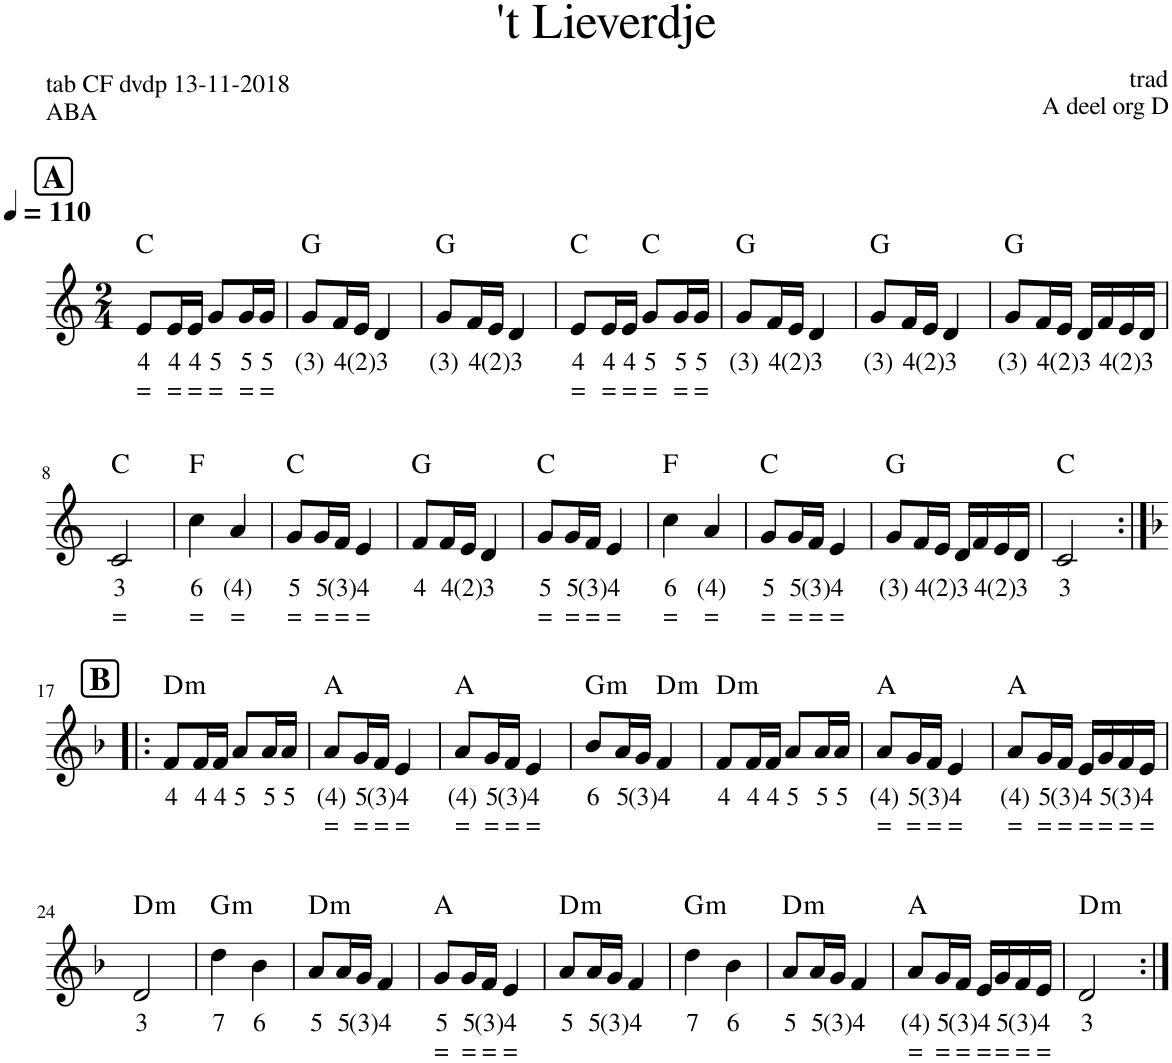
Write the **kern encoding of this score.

**kern	**text	**text	**harte
*part1	*part1	*part1	*part1
*staff1	*staff1	*staff1	*
*I"Piano, 't Lieverdje	*	*	*
*I'Pno.	*	*	*
*clefG2	*	*	*
*k[]	*	*	*
*M2/4	*	*	*
*MM110	*	*	*
!!LO:REH:place=s1:a:B:cj:fs=14:t=A
=1	=1	=1	=1
!	!LO:LY:b	!LO:LY:b	!
8e/L	4	=	C:maj
!	!LO:LY:b	!LO:LY:b	!
16e/L	4	=	.
!	!LO:LY:b	!LO:LY:b	!
16e/JJ	4	=	.
!	!LO:LY:b	!LO:LY:b	!
8g/L	5	=	.
!	!LO:LY:b	!LO:LY:b	!
16g/L	5	=	.
!	!LO:LY:b	!LO:LY:b	!
16g/JJ	5	=	.
=2	=2	=2	=2
!	!LO:LY:b	!	!
8g/L	(3)	.	G:maj
!	!LO:LY:b	!	!
16f/L	4	.	.
!	!LO:LY:b	!	!
16e/JJ	(2)	.	.
!	!LO:LY:b	!	!
4d/	3	.	.
=3	=3	=3	=3
!	!LO:LY:b	!	!
8g/L	(3)	.	G:maj
!	!LO:LY:b	!	!
16f/L	4	.	.
!	!LO:LY:b	!	!
16e/JJ	(2)	.	.
!	!LO:LY:b	!	!
4d/	3	.	.
=4	=4	=4	=4
!	!LO:LY:b	!LO:LY:b	!
8e/L	4	=	C:maj
!	!LO:LY:b	!LO:LY:b	!
16e/L	4	=	.
!	!LO:LY:b	!LO:LY:b	!
16e/JJ	4	=	.
!	!LO:LY:b	!LO:LY:b	!
8g/L	5	=	C:maj
!	!LO:LY:b	!LO:LY:b	!
16g/L	5	=	.
!	!LO:LY:b	!LO:LY:b	!
16g/JJ	5	=	.
=5	=5	=5	=5
!	!LO:LY:b	!	!
8g/L	(3)	.	G:maj
!	!LO:LY:b	!	!
16f/L	4	.	.
!	!LO:LY:b	!	!
16e/JJ	(2)	.	.
!	!LO:LY:b	!	!
4d/	3	.	.
=6	=6	=6	=6
!	!LO:LY:b	!	!
8g/L	(3)	.	G:maj
!	!LO:LY:b	!	!
16f/L	4	.	.
!	!LO:LY:b	!	!
16e/JJ	(2)	.	.
!	!LO:LY:b	!	!
4d/	3	.	.
=7	=7	=7	=7
!	!LO:LY:b	!	!
8g/L	(3)	.	G:maj
!	!LO:LY:b	!	!
16f/L	4	.	.
!	!LO:LY:b	!	!
16e/JJ	(2)	.	.
!	!LO:LY:b	!	!
16d/LL	3	.	.
!	!LO:LY:b	!	!
16f/	4	.	.
!	!LO:LY:b	!	!
16e/	(2)	.	.
!	!LO:LY:b	!	!
16d/JJ	3	.	.
!!LO:LB:g=z
=8	=8	=8	=8
!	!LO:LY:b	!LO:LY:b	!
2c/	3	=	C:maj
=9	=9	=9	=9
!	!LO:LY:b	!LO:LY:b	!
4cc\	6	=	F:maj
!	!LO:LY:b	!LO:LY:b	!
4a/	(4)	=	.
=10	=10	=10	=10
!	!LO:LY:b	!LO:LY:b	!
8g/L	5	=	C:maj
!	!LO:LY:b	!LO:LY:b	!
16g/L	5	=	.
!	!LO:LY:b	!LO:LY:b	!
16f/JJ	(3)	=	.
!	!LO:LY:b	!LO:LY:b	!
4e/	4	=	.
=11	=11	=11	=11
!	!LO:LY:b	!	!
8f/L	4	.	G:maj
!	!LO:LY:b	!	!
16f/L	4	.	.
!	!LO:LY:b	!	!
16e/JJ	(2)	.	.
!	!LO:LY:b	!	!
4d/	3	.	.
=12	=12	=12	=12
!	!LO:LY:b	!LO:LY:b	!
8g/L	5	=	C:maj
!	!LO:LY:b	!LO:LY:b	!
16g/L	5	=	.
!	!LO:LY:b	!LO:LY:b	!
16f/JJ	(3)	=	.
!	!LO:LY:b	!LO:LY:b	!
4e/	4	=	.
=13	=13	=13	=13
!	!LO:LY:b	!LO:LY:b	!
4cc\	6	=	F:maj
!	!LO:LY:b	!LO:LY:b	!
4a/	(4)	=	.
=14	=14	=14	=14
!	!LO:LY:b	!LO:LY:b	!
8g/L	5	=	C:maj
!	!LO:LY:b	!LO:LY:b	!
16g/L	5	=	.
!	!LO:LY:b	!LO:LY:b	!
16f/JJ	(3)	=	.
!	!LO:LY:b	!LO:LY:b	!
4e/	4	=	.
=15	=15	=15	=15
!	!LO:LY:b	!	!
8g/L	(3)	.	G:maj
!	!LO:LY:b	!	!
16f/L	4	.	.
!	!LO:LY:b	!	!
16e/JJ	(2)	.	.
!	!LO:LY:b	!	!
16d/LL	3	.	.
!	!LO:LY:b	!	!
16f/	4	.	.
!	!LO:LY:b	!	!
16e/	(2)	.	.
!	!LO:LY:b	!	!
16d/JJ	3	.	.
=16	=16	=16	=16
!	!LO:LY:b	!	!
2c/	3	.	C:maj
!!LO:LB:g=z
!!LO:REH:place=s1:a:B:cj:fs=14:t=B
=17:|!|:	=17:|!|:	=17:|!|:	=17:|!|:
*k[b-]	*	*	*
!	!LO:LY:b	!	!LO:H:kt=m
8f/L	4	.	D:min
!	!LO:LY:b	!	!
16f/L	4	.	.
!	!LO:LY:b	!	!
16f/JJ	4	.	.
!	!LO:LY:b	!	!
8a/L	5	.	.
!	!LO:LY:b	!	!
16a/L	5	.	.
!	!LO:LY:b	!	!
16a/JJ	5	.	.
=18	=18	=18	=18
!	!LO:LY:b	!LO:LY:b	!
8a/L	(4)	=	A:maj
!	!LO:LY:b	!LO:LY:b	!
16g/L	5	=	.
!	!LO:LY:b	!LO:LY:b	!
16f/JJ	(3)	=	.
!	!LO:LY:b	!LO:LY:b	!
4e/	4	=	.
=19	=19	=19	=19
!	!LO:LY:b	!LO:LY:b	!
8a/L	(4)	=	A:maj
!	!LO:LY:b	!LO:LY:b	!
16g/L	5	=	.
!	!LO:LY:b	!LO:LY:b	!
16f/JJ	(3)	=	.
!	!LO:LY:b	!LO:LY:b	!
4e/	4	=	.
=20	=20	=20	=20
!	!LO:LY:b	!	!LO:H:kt=m
8b-/L	6	.	G:min
!	!LO:LY:b	!	!
16a/L	5	.	.
!	!LO:LY:b	!	!
16g/JJ	(3)	.	.
!	!LO:LY:b	!	!LO:H:kt=m
4f/	4	.	D:min
=21	=21	=21	=21
!	!LO:LY:b	!	!LO:H:kt=m
8f/L	4	.	D:min
!	!LO:LY:b	!	!
16f/L	4	.	.
!	!LO:LY:b	!	!
16f/JJ	4	.	.
!	!LO:LY:b	!	!
8a/L	5	.	.
!	!LO:LY:b	!	!
16a/L	5	.	.
!	!LO:LY:b	!	!
16a/JJ	5	.	.
=22	=22	=22	=22
!	!LO:LY:b	!LO:LY:b	!
8a/L	(4)	=	A:maj
!	!LO:LY:b	!LO:LY:b	!
16g/L	5	=	.
!	!LO:LY:b	!LO:LY:b	!
16f/JJ	(3)	=	.
!	!LO:LY:b	!LO:LY:b	!
4e/	4	=	.
=23	=23	=23	=23
!	!LO:LY:b	!LO:LY:b	!
8a/L	(4)	=	A:maj
!	!LO:LY:b	!LO:LY:b	!
16g/L	5	=	.
!	!LO:LY:b	!LO:LY:b	!
16f/JJ	(3)	=	.
!	!LO:LY:b	!LO:LY:b	!
16e/LL	4	=	.
!	!LO:LY:b	!LO:LY:b	!
16g/	5	=	.
!	!LO:LY:b	!LO:LY:b	!
16f/	(3)	=	.
!	!LO:LY:b	!LO:LY:b	!
16e/JJ	4	=	.
!!LO:LB:g=z
=24	=24	=24	=24
!	!LO:LY:b	!	!LO:H:kt=m
2d/	3	.	D:min
=25	=25	=25	=25
!	!LO:LY:b	!	!LO:H:kt=m
4dd\	7	.	G:min
!	!LO:LY:b	!	!
4b-\	6	.	.
=26	=26	=26	=26
!	!LO:LY:b	!	!LO:H:kt=m
8a/L	5	.	D:min
!	!LO:LY:b	!	!
16a/L	5	.	.
!	!LO:LY:b	!	!
16g/JJ	(3)	.	.
!	!LO:LY:b	!	!
4f/	4	.	.
=27	=27	=27	=27
!	!LO:LY:b	!LO:LY:b	!
8g/L	5	=	A:maj
!	!LO:LY:b	!LO:LY:b	!
16g/L	5	=	.
!	!LO:LY:b	!LO:LY:b	!
16f/JJ	(3)	=	.
!	!LO:LY:b	!LO:LY:b	!
4e/	4	=	.
=28	=28	=28	=28
!	!LO:LY:b	!	!LO:H:kt=m
8a/L	5	.	D:min
!	!LO:LY:b	!	!
16a/L	5	.	.
!	!LO:LY:b	!	!
16g/JJ	(3)	.	.
!	!LO:LY:b	!	!
4f/	4	.	.
=29	=29	=29	=29
!	!LO:LY:b	!	!LO:H:kt=m
4dd\	7	.	G:min
!	!LO:LY:b	!	!
4b-\	6	.	.
=30	=30	=30	=30
!	!LO:LY:b	!	!LO:H:kt=m
8a/L	5	.	D:min
!	!LO:LY:b	!	!
16a/L	5	.	.
!	!LO:LY:b	!	!
16g/JJ	(3)	.	.
!	!LO:LY:b	!	!
4f/	4	.	.
=31	=31	=31	=31
!	!LO:LY:b	!LO:LY:b	!
8a/L	(4)	=	A:maj
!	!LO:LY:b	!LO:LY:b	!
16g/L	5	=	.
!	!LO:LY:b	!LO:LY:b	!
16f/JJ	(3)	=	.
!	!LO:LY:b	!LO:LY:b	!
16e/LL	4	=	.
!	!LO:LY:b	!LO:LY:b	!
16g/	5	=	.
!	!LO:LY:b	!LO:LY:b	!
16f/	(3)	=	.
!	!LO:LY:b	!LO:LY:b	!
16e/JJ	4	=	.
=32	=32	=32	=32
!	!LO:LY:b	!	!LO:H:kt=m
2d/	3	.	D:min
=:|!	=:|!	=:|!	=:|!
*-	*-	*-	*-
